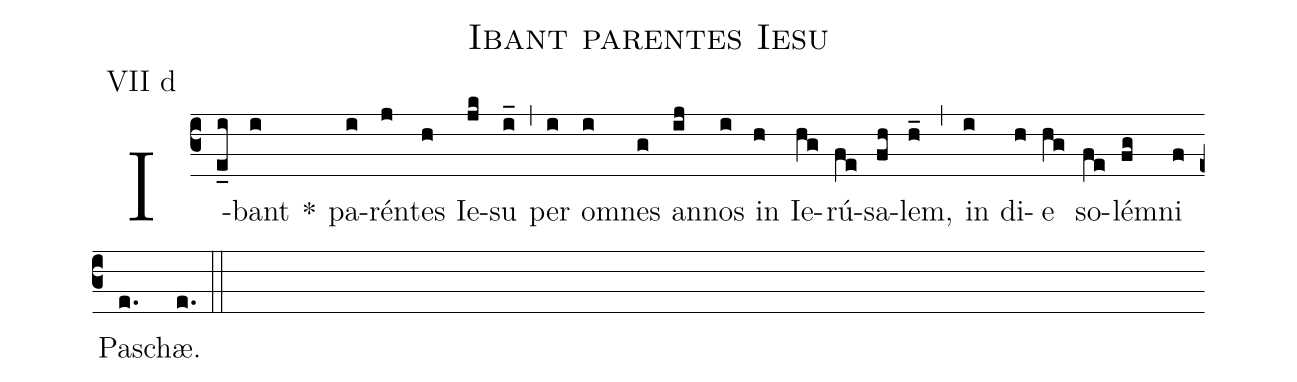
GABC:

name: Ibant parentes Iesu;
annotation: VII d;
mode: 7;
%%
(c3)
I(e_i)bant(i) *()
pa(i)rén(j)tes(h) Ie(jk)su(i_) (,)
per(i) om(i)nes(g) an(ij)nos(i) in(h) Ie(hg)rú(fe)sa(fh)lem,(h_) (,)
in(i) di(h)e(hg) so(fe)lém(fg)ni(f) Pas(e.)chæ.(e.) (::)
